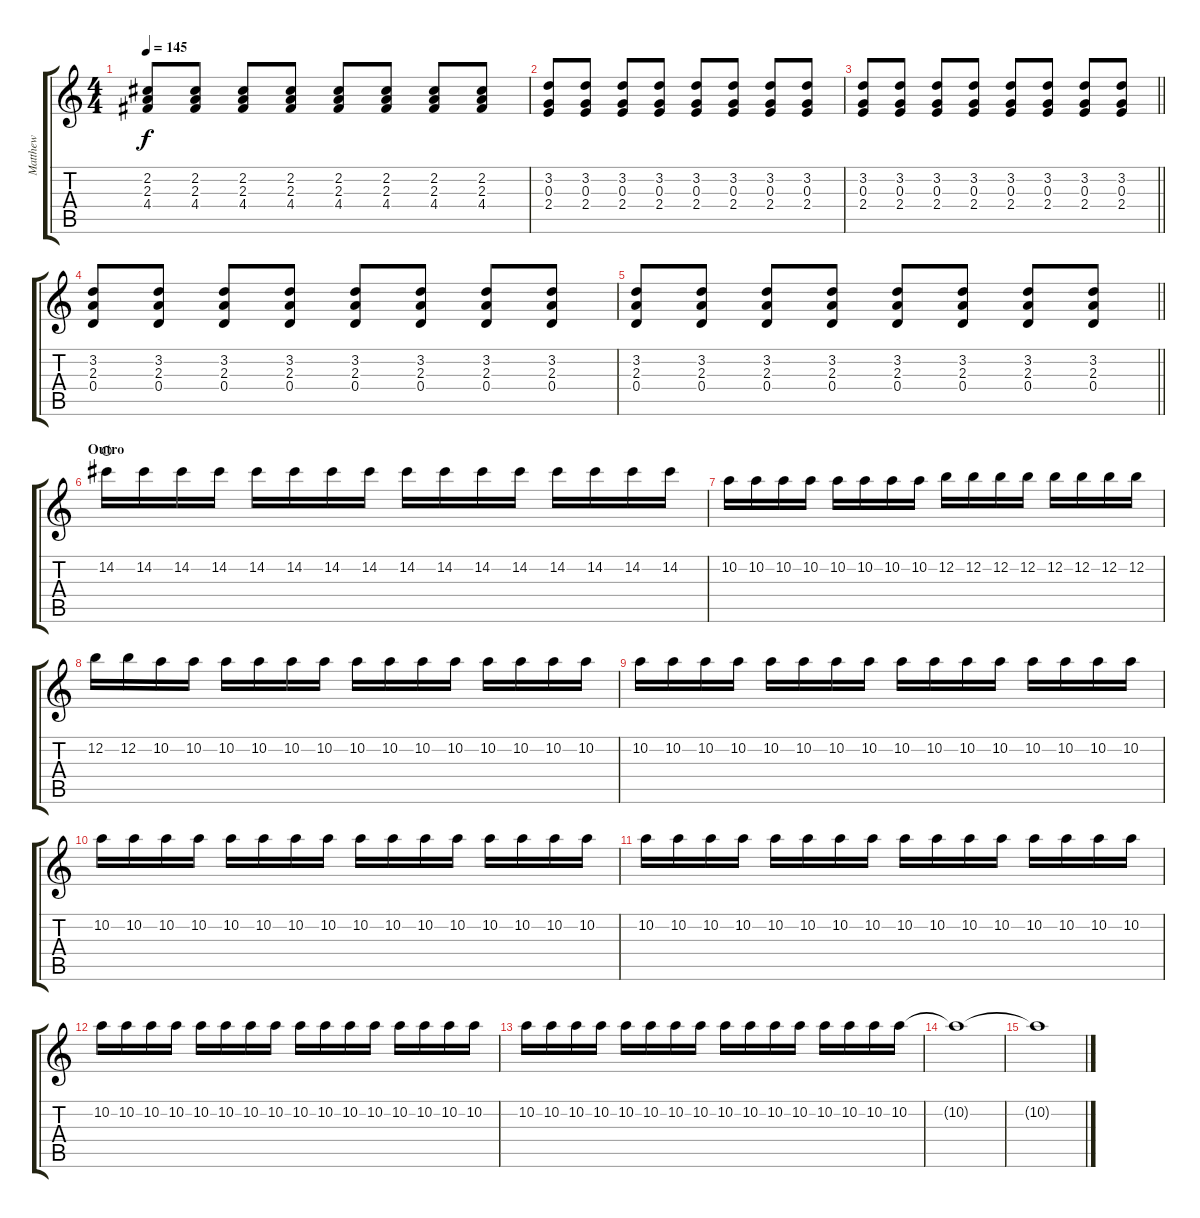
\track ("Matthew" "Matthew") {instrument overdrivenguitar}
\staff {score tabs}
\tuning (E4 B3 G3 D3 A2 E2) {hide}
\ts (4 4)
\tempo 145
\clef g2
\ks c
(2.2 2.3 4.4).8{dy f} (2.2 2.3 4.4).8 (2.2 2.3 4.4).8 (2.2 2.3 4.4).8 (2.2 2.3 4.4).8 (2.2 2.3 4.4).8 (2.2 2.3 4.4).8 (2.2 2.3 4.4).8 |
(3.2 0.3 2.4).8 (3.2 0.3 2.4).8 (3.2 0.3 2.4).8 (3.2 0.3 2.4).8 (3.2 0.3 2.4).8 (3.2 0.3 2.4).8 (3.2 0.3 2.4).8 (3.2 0.3 2.4).8 |
\barLineRight lightlight
(3.2 0.3 2.4).8 (3.2 0.3 2.4).8 (3.2 0.3 2.4).8 (3.2 0.3 2.4).8 (3.2 0.3 2.4).8 (3.2 0.3 2.4).8 (3.2 0.3 2.4).8 (3.2 0.3 2.4).8 |
(3.2 2.3 0.4).8 (3.2 2.3 0.4).8 (3.2 2.3 0.4).8 (3.2 2.3 0.4).8 (3.2 2.3 0.4).8 (3.2 2.3 0.4).8 (3.2 2.3 0.4).8 (3.2 2.3 0.4).8 |
\barLineRight lightlight
(3.2 2.3 0.4).8 (3.2 2.3 0.4).8 (3.2 2.3 0.4).8 (3.2 2.3 0.4).8 (3.2 2.3 0.4).8 (3.2 2.3 0.4).8 (3.2 2.3 0.4).8 (3.2 2.3 0.4).8 |
\section ("" "Outro")
14.2.16{waho} 14.2.16 14.2.16 14.2.16 14.2.16 14.2.16 14.2.16 14.2.16 14.2.16 14.2.16 14.2.16 14.2.16 14.2.16 14.2.16 14.2.16 14.2.16 |
10.2.16 10.2.16 10.2.16 10.2.16 10.2.16 10.2.16 10.2.16 10.2.16 12.2.16 12.2.16 12.2.16 12.2.16 12.2.16 12.2.16 12.2.16 12.2.16 |
12.2.16 12.2.16 10.2.16 10.2.16 10.2.16 10.2.16 10.2.16 10.2.16 10.2.16 10.2.16 10.2.16 10.2.16 10.2.16 10.2.16 10.2.16 10.2.16 |
10.2.16 10.2.16 10.2.16 10.2.16 10.2.16 10.2.16 10.2.16 10.2.16 10.2.16 10.2.16 10.2.16 10.2.16 10.2.16 10.2.16 10.2.16 10.2.16 |
10.2.16 10.2.16 10.2.16 10.2.16 10.2.16 10.2.16 10.2.16 10.2.16 10.2.16 10.2.16 10.2.16 10.2.16 10.2.16 10.2.16 10.2.16 10.2.16 |
10.2.16 10.2.16 10.2.16 10.2.16 10.2.16 10.2.16 10.2.16 10.2.16 10.2.16 10.2.16 10.2.16 10.2.16 10.2.16 10.2.16 10.2.16 10.2.16 |
10.2.16 10.2.16 10.2.16 10.2.16 10.2.16 10.2.16 10.2.16 10.2.16 10.2.16 10.2.16 10.2.16 10.2.16 10.2.16 10.2.16 10.2.16 10.2.16 |
10.2.16 10.2.16 10.2.16 10.2.16 10.2.16 10.2.16 10.2.16 10.2.16 10.2.16 10.2.16 10.2.16 10.2.16 10.2.16 10.2.16 10.2.16 10.2.16 |
10.2{t}.1 |
10.2{t}.1
